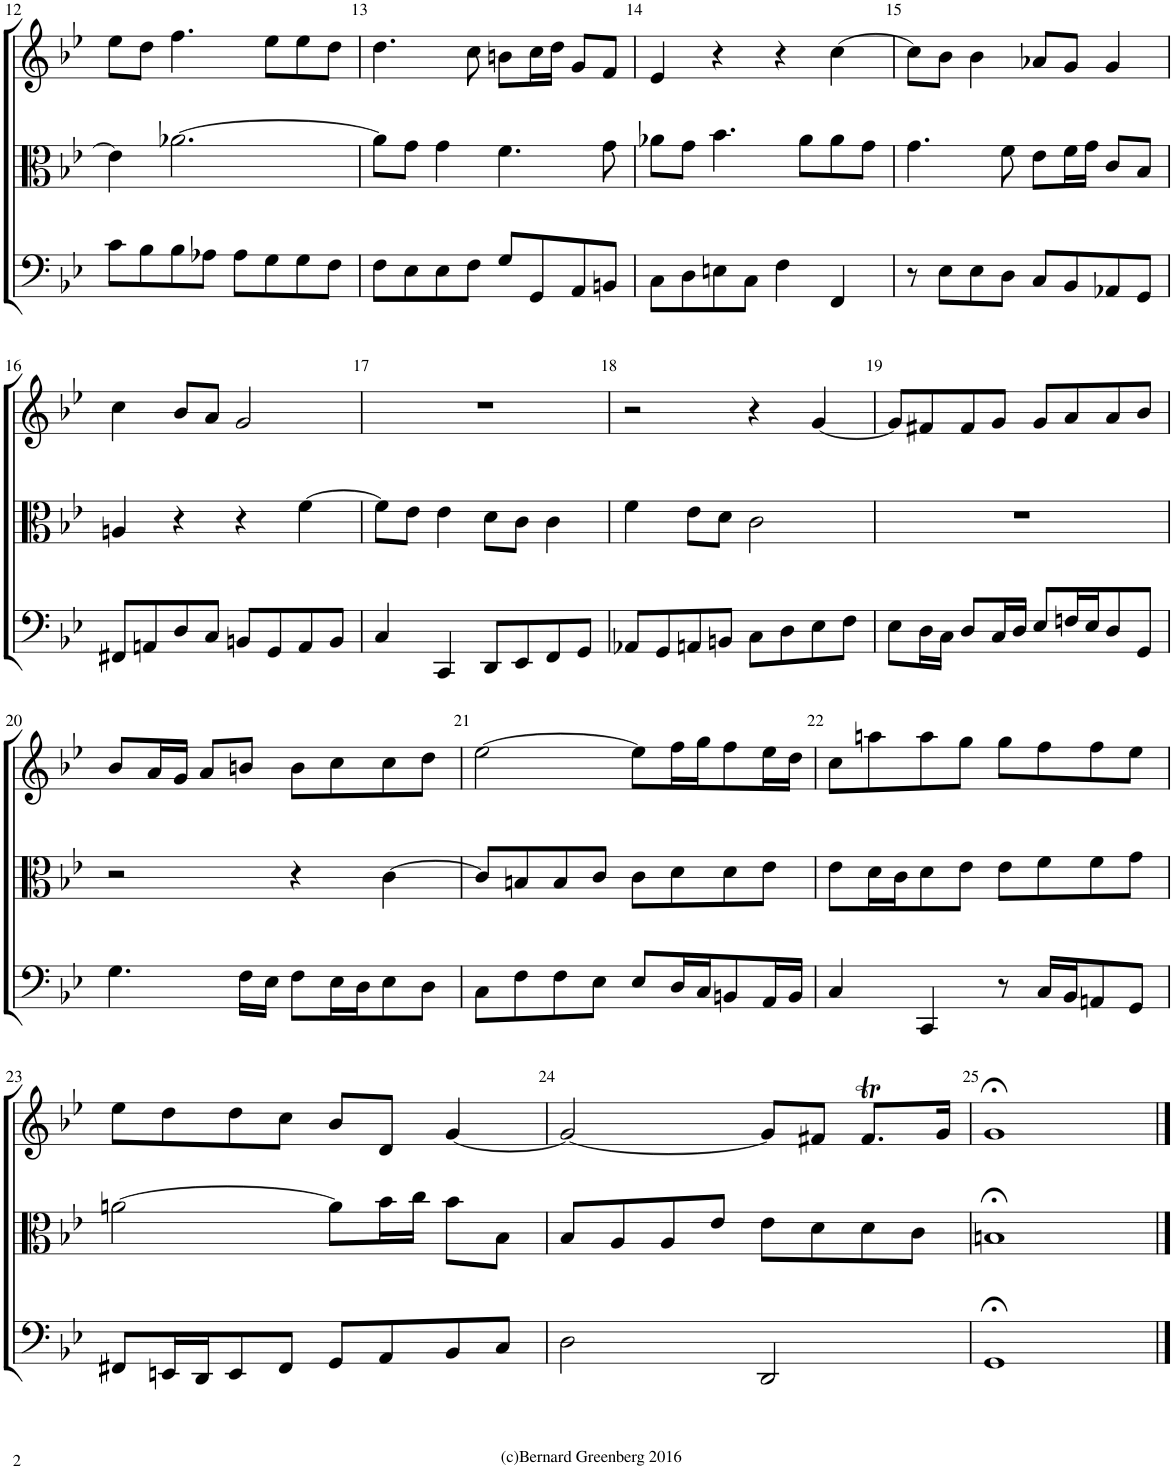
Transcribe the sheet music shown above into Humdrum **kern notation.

**kern	**kern	**kern
*part3	*part2	*part1
*staff3	*staff2	*staff1
*I"Violoncello	*I"Viola	*I"Oboe
*I'Vc	*I'Vla	*I'Ob
!!LO:PB:g=z
*clefF4	*clefC3	*clefG2
*k[b-e-]	*k[b-e-]	*k[b-e-]
*M4/4	*M4/4	*M4/4
=12	=12	=12
8c\L	4e-\]	8ee-\L
8B-\	.	8dd\J
8B-\	[2.a-X\	4.ff\
8A-X\J	.	.
8A-\L	.	.
8G\	.	8ee-\L
8G\	.	8ee-\
8F\J	.	8dd\J
=13	=13	=13
8F\L	8a-\L]	4.dd\
8E-\	8g\J	.
8E-\	4g\	.
8F\J	.	8cc\
8G/L	4.f\	8bn\L
8GG/	.	16cc\L
.	.	16dd\JJ
8AA/	.	8g/L
8BBn/J	8g\	8f/J
=14	=14	=14
8C\L	8a-X\L	4e-/
8D\	8g\J	.
8En\	4.b-\	4r
8C\J	.	.
4F\	.	4r
.	8a-\L	.
4FF/	8a-\	[4cc\
.	8g\J	.
=15	=15	=15
8r	4.g\	8cc\L]
8E-\L	.	8b-\J
8E-\	.	4b-\
8D\J	8f\	.
8C/L	8e-\L	8a-X/L
8BB-/	16f\L	8g/J
.	16g\JJ	.
8AA-X/	8c/L	4g/
8GG/J	8B-/J	.
!!LO:LB:g=z
=16	=16	=16
8FF#X/L	4An/	4cc\
8AAn/	.	.
8D/	4r	8b-/L
8C/J	.	8a/J
8BBn/L	4r	2g/
8GG/	.	.
8AA/	[4f\	.
8BB/J	.	.
=17	=17	=17
4C/	8f\L]	1r
.	8e-\J	.
4CC/	4e-\	.
8DD/L	8d\L	.
8EE-/	8c\J	.
8FF/	4c\	.
8GG/J	.	.
=18	=18	=18
8AA-X/L	4f\	2r
8GG/	.	.
8AAn/	8e-\L	.
8BBn/J	8d\J	.
8C\L	2c\	4r
8D\	.	.
8E-\	.	[4g/
8F\J	.	.
=19	=19	=19
8E-\L	1r	8g/L]
16D\L	.	8f#X/
16C\JJ	.	.
8D/L	.	8f#/
16C/L	.	8g/J
16D/JJ	.	.
8E-/L	.	8g/L
16Fn/L	.	8a/
16E-/J	.	.
8D/	.	8a/
8GG/J	.	8b-/J
!!LO:LB:g=z
=20	=20	=20
4.G\	2r	8b-/L
.	.	16a/L
.	.	16g/JJ
.	.	8a/L
16F\LL	.	8bn/J
16E-\JJ	.	.
8F\L	4r	8b\L
16E-\L	.	8cc\
16D\J	.	.
8E-\	[4c\	8cc\
8D\J	.	8dd\J
=21	=21	=21
8C\L	8c/L]	[2ee-\
8F\	8Bn/	.
8F\	8B/	.
8E-\J	8c/J	.
8E-/L	8c\L	8ee-\L]
16D/L	8d\	16ff\L
16C/J	.	16gg\J
8BBn/	8d\	8ff\
16AA/L	8e-\J	16ee-\L
16BB/JJ	.	16dd\JJ
=22	=22	=22
4C/	8e-\L	8cc\L
.	16d\L	8aan\
.	16c\J	.
4CC/	8d\	8aa\
.	8e-\J	8gg\J
8r	8e-\L	8gg\L
16C/LL	8f\	8ff\
16BB-/J	.	.
8AAn/	8f\	8ff\
8GG/J	8g\J	8ee-\J
!!LO:LB:g=z
=23	=23	=23
8FF#X/L	[2an\	8ee-\L
16EEn/L	.	8dd\
16DD/J	.	.
8EE/	.	8dd\
8FF#/J	.	8cc\J
8GG/L	8a\L]	8b-/L
8AA/	16b-\L	8d/J
.	16cc\JJ	.
8BB-/	8b-\L	[4g/
8C/J	8B-\J	.
=24	=24	=24
2D\	8B-/L	2g/_
.	8A/	.
.	8A/	.
.	8e-/J	.
2DD/	8e-\L	8g/L]
.	8d\	8f#X/J
.	8d\	8.f#t/L
.	8c\J	.
.	.	16g/Jk
=25	=25	=25
1GG;<	1Bn;<	1g;<
==	==	==
*-	*-	*-
